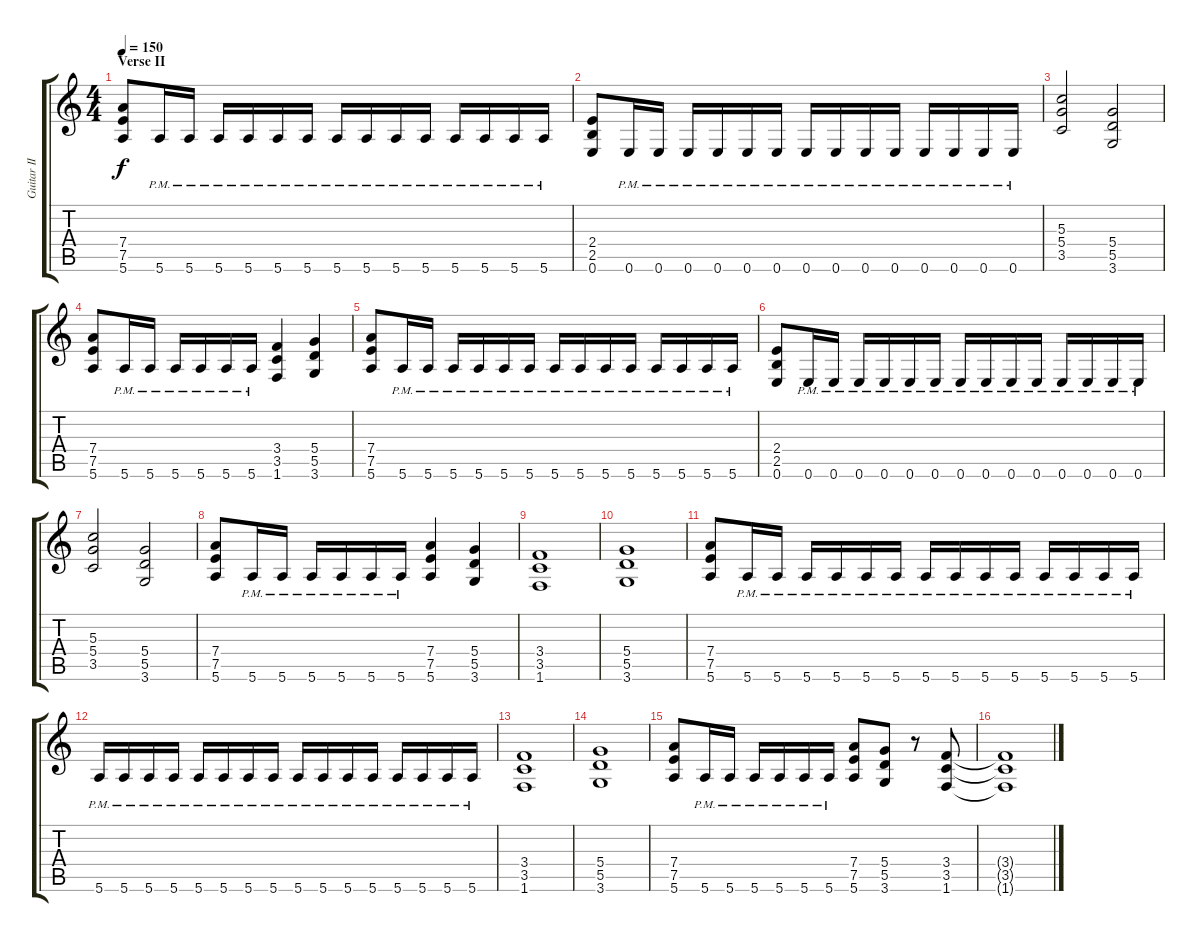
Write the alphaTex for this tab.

\track ("Guitar II" "Guitar II") {instrument overdrivenguitar}
\staff {score tabs}
\tuning (E4 B3 G3 D3 A2 E2) {hide}
\ts (4 4)
\section ("" "Verse II")
\tempo 150
\clef g2
\ks c
(7.4 7.5 5.6).8{dy f} 5.6{pm}.16 5.6{pm}.16 5.6{pm}.16 5.6{pm}.16 5.6{pm}.16 5.6{pm}.16 5.6{pm}.16 5.6{pm}.16 5.6{pm}.16 5.6{pm}.16 5.6{pm}.16 5.6{pm}.16 5.6{pm}.16 5.6{pm}.16 |
(2.4 2.5 0.6).8 0.6{pm}.16 0.6{pm}.16 0.6{pm}.16 0.6{pm}.16 0.6{pm}.16 0.6{pm}.16 0.6{pm}.16 0.6{pm}.16 0.6{pm}.16 0.6{pm}.16 0.6{pm}.16 0.6{pm}.16 0.6{pm}.16 0.6{pm}.16 |
(5.3 5.4 3.5).2 (5.4 5.5 3.6).2 |
(7.4 7.5 5.6).8 5.6{pm}.16 5.6{pm}.16 5.6{pm}.16 5.6{pm}.16 5.6{pm}.16 5.6{pm}.16 (3.4 3.5 1.6).4 (5.4 5.5 3.6).4 |
(7.4 7.5 5.6).8 5.6{pm}.16 5.6{pm}.16 5.6{pm}.16 5.6{pm}.16 5.6{pm}.16 5.6{pm}.16 5.6{pm}.16 5.6{pm}.16 5.6{pm}.16 5.6{pm}.16 5.6{pm}.16 5.6{pm}.16 5.6{pm}.16 5.6{pm}.16 |
(2.4 2.5 0.6).8 0.6{pm}.16 0.6{pm}.16 0.6{pm}.16 0.6{pm}.16 0.6{pm}.16 0.6{pm}.16 0.6{pm}.16 0.6{pm}.16 0.6{pm}.16 0.6{pm}.16 0.6{pm}.16 0.6{pm}.16 0.6{pm}.16 0.6{pm}.16 |
(5.3 5.4 3.5).2 (5.4 5.5 3.6).2 |
(7.4 7.5 5.6).8 5.6{pm}.16 5.6{pm}.16 5.6{pm}.16 5.6{pm}.16 5.6{pm}.16 5.6{pm}.16 (7.4 7.5 5.6).4 (5.4 5.5 3.6).4 |
(3.4 3.5 1.6).1 |
(5.4 5.5 3.6).1 |
(7.4 7.5 5.6).8 5.6{pm}.16 5.6{pm}.16 5.6{pm}.16 5.6{pm}.16 5.6{pm}.16 5.6{pm}.16 5.6{pm}.16 5.6{pm}.16 5.6{pm}.16 5.6{pm}.16 5.6{pm}.16 5.6{pm}.16 5.6{pm}.16 5.6{pm}.16 |
5.6{pm}.16 5.6{pm}.16 5.6{pm}.16 5.6{pm}.16 5.6{pm}.16 5.6{pm}.16 5.6{pm}.16 5.6{pm}.16 5.6{pm}.16 5.6{pm}.16 5.6{pm}.16 5.6{pm}.16 5.6{pm}.16 5.6{pm}.16 5.6{pm}.16 5.6{pm}.16 |
(3.4 3.5 1.6).1 |
(5.4 5.5 3.6).1 |
(7.4 7.5 5.6).8 5.6{pm}.16 5.6{pm}.16 5.6{pm}.16 5.6{pm}.16 5.6{pm}.16 5.6{pm}.16 (7.4 7.5 5.6).8 (5.4 5.5 3.6).8 r.8 (3.4 3.5 1.6).8 |
(3.4{t} 3.5{t} 1.6{t}).1
